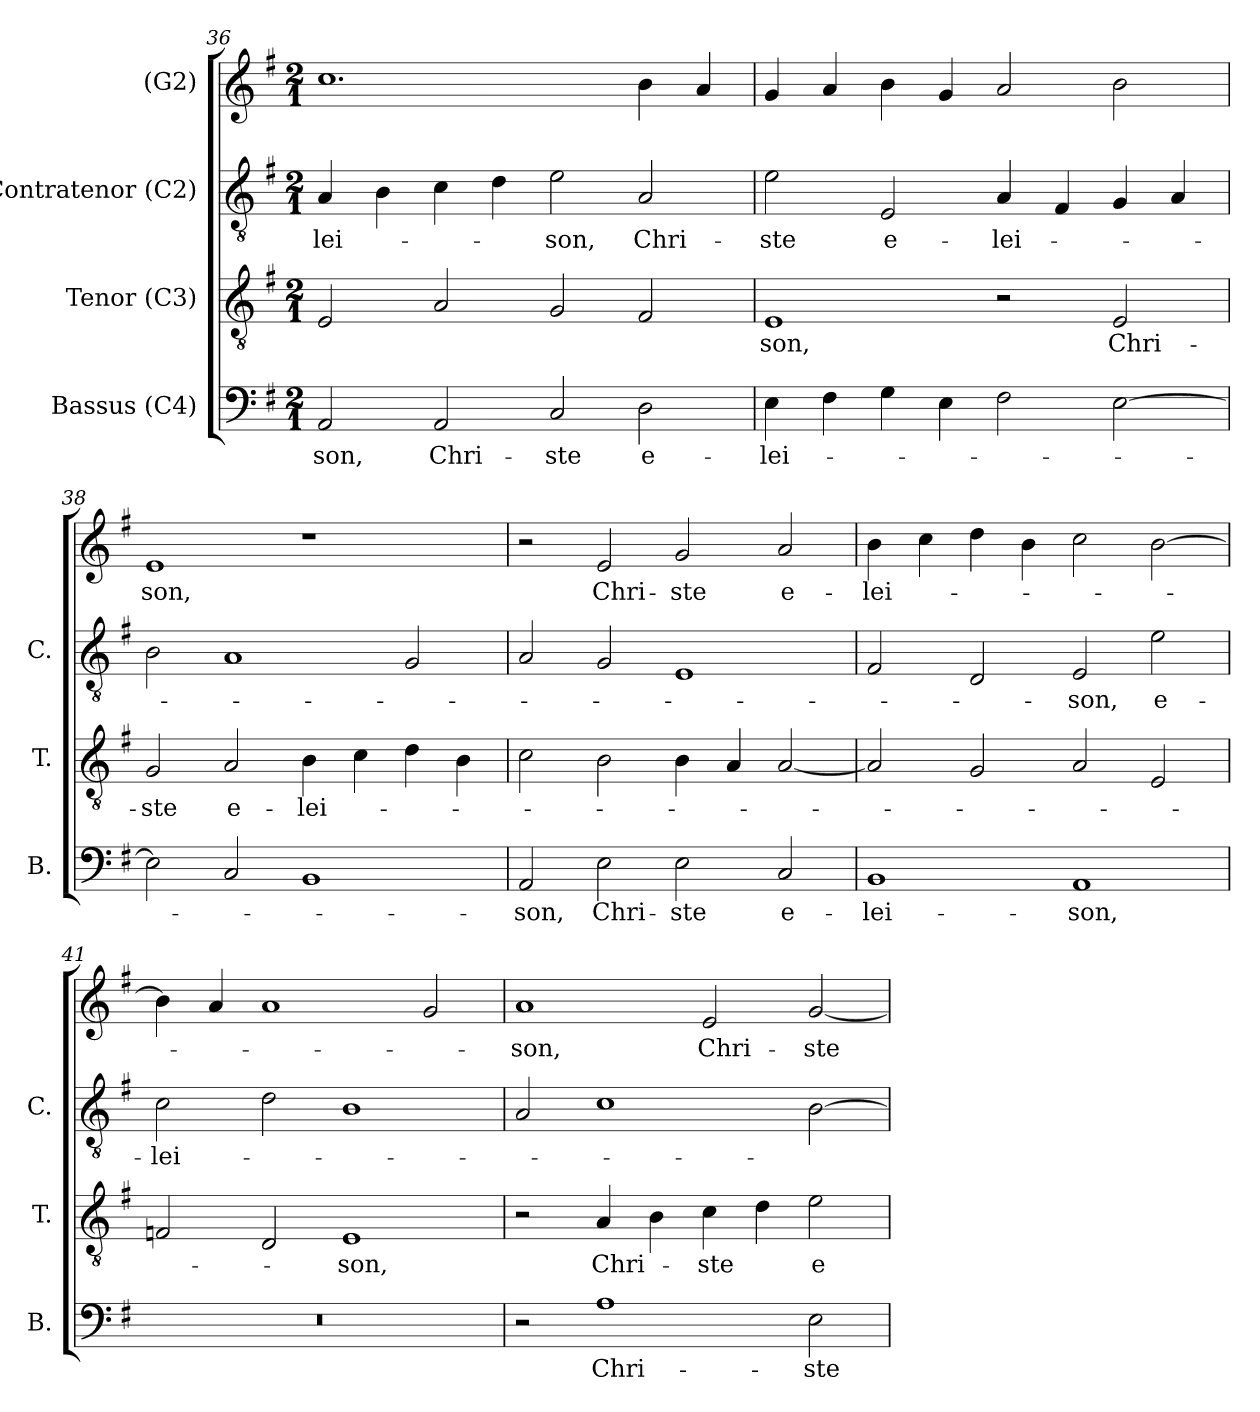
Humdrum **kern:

**kern	**text	**kern	**text	**kern	**text	**kern	**text
*part4	*part4	*part3	*part3	*part2	*part2	*part1	*part1
*staff4	*staff4	*staff3	*staff3	*staff2	*staff2	*staff1	*staff1
*I"Bassus (C4)	*	*I"Tenor (C3)	*	*I"Contratenor (C2)	*	*I"(G2)	*
*I'B.	*	*I'T.	*	*I'C.	*	*	*
!!LO:LB:g=z
*clefF4	*	*clefGv2	*	*clefGv2	*	*clefG2	*
*	*	*ITrd7c12	*	*ITrd7c12	*	*	*
*k[f#]	*	*k[f#]	*	*k[f#]	*	*k[f#]	*
*G:	*	*G:	*	*G:	*	*G:	*
*M2/1	*	*M2/1	*	*M2/1	*	*M2/1	*
=36	=36	=36	=36	=36	=36	=36	=36
!	!LO:LY:b:color=#000000	!	!	!	!	!	!
!	!	!	!	!	!LO:LY:b:color=#000000	!	!
2AAi/	-son,	2EEi/	.	4AAi/	-lei-	1.cci	.
.	.	.	.	4BBi\	.	.	.
!	!LO:LY:b:color=#000000	!	!	!	!	!	!
2AAi/	Chri-	2AAi/	.	4Ci\	.	.	.
.	.	.	.	4Di\	.	.	.
!	!LO:LY:b:color=#000000	!	!	!	!	!	!
!	!	!	!	!	!LO:LY:b:color=#000000	!	!
2Ci/	-ste	2GGi/	.	2Ei\	-son,	.	.
!	!LO:LY:b:color=#000000	!	!	!	!	!	!
!	!	!	!	!	!LO:LY:b:color=#000000	!	!
2Di\	e-	2FF#i/	.	2AAi/	Chri-	4bi\	.
.	.	.	.	.	.	4ai/	.
=37	=37	=37	=37	=37	=37	=37	=37
!	!LO:LY:b:color=#000000	!	!	!	!	!	!
!	!	!	!LO:LY:b:color=#000000	!	!	!	!
!	!	!	!	!	!LO:LY:b:color=#000000	!	!
4Ei\	-lei-	1EEi	-son,	2Ei\	-ste	4gi/	.
4F#i\	.	.	.	.	.	4ai/	.
!	!	!	!	!	!LO:LY:b:color=#000000	!	!
4Gi\	.	.	.	2EEi/	e-	4bi\	.
4Ei\	.	.	.	.	.	4gi/	.
!	!	!	!	!	!LO:LY:b:color=#000000	!	!
2F#i\	.	2r	.	4AAi/	-lei-	2ai/	.
.	.	.	.	4FF#i/	.	.	.
!	!	!	!LO:LY:b:color=#000000	!	!	!	!
[2Ei\	.	2EEi/	Chri-	4GGi/	.	2bi\	.
.	.	.	.	4AAi/	.	.	.
=38	=38	=38	=38	=38	=38	=38	=38
!	!	!	!LO:LY:b:color=#000000	!	!	!	!
!	!	!	!	!	!	!	!LO:LY:b:color=#000000
2Ei\]	.	2GGi/	-ste	2BBi\	.	1ei	-son,
!	!	!	!LO:LY:b:color=#000000	!	!	!	!
2Ci/	.	2AAi/	e-	1AAi	.	.	.
!	!	!	!LO:LY:b:color=#000000	!	!	!	!
1BBi	.	4BBi\	-lei-	.	.	1r	.
.	.	4Ci\	.	.	.	.	.
.	.	4Di\	.	2GGi/	.	.	.
.	.	4BBi\	.	.	.	.	.
=39	=39	=39	=39	=39	=39	=39	=39
!	!LO:LY:b:color=#000000	!	!	!	!	!	!
2AAi/	-son,	2Ci\	.	2AAi/	.	2r	.
!	!LO:LY:b:color=#000000	!	!	!	!	!	!
!	!	!	!	!	!	!	!LO:LY:b:color=#000000
2Ei\	Chri-	2BBi\	.	2GGi/	.	2ei/	Chri-
!	!LO:LY:b:color=#000000	!	!	!	!	!	!
!	!	!	!	!	!	!	!LO:LY:b:color=#000000
2Ei\	-ste	4BBi\	.	1EEi	.	2gi/	-ste
.	.	4AAi/	.	.	.	.	.
!	!LO:LY:b:color=#000000	!	!	!	!	!	!
!	!	!	!	!	!	!	!LO:LY:b:color=#000000
2Ci/	e-	[2AAi/	.	.	.	2ai/	e-
!!LO:PB:g=z
=40	=40	=40	=40	=40	=40	=40	=40
!	!LO:LY:b:color=#000000	!	!	!	!	!	!
!	!	!	!	!	!	!	!LO:LY:b:color=#000000
1BBi	-lei-	2AAi/]	.	2FF#i/	.	4bi\	-lei-
.	.	.	.	.	.	4cci\	.
.	.	2GGi/	.	2DDi/	.	4ddi\	.
.	.	.	.	.	.	4bi\	.
!	!LO:LY:b:color=#000000	!	!	!	!	!	!
!	!	!	!	!	!LO:LY:b:color=#000000	!	!
1AAi	-son,	2AAi/	.	2EEi/	-son,	2cci\	.
!	!	!	!	!	!LO:LY:b:color=#000000	!	!
.	.	2EEi/	.	2Ei\	e-	[2bi\	.
=41	=41	=41	=41	=41	=41	=41	=41
!LO:N:vis=1	!	!	!	!	!	!	!
!	!	!	!	!	!LO:LY:b:color=#000000	!	!
0r	.	2FFi/	.	2Ci\	-lei-	4bi\]	.
.	.	.	.	.	.	4ai/	.
.	.	2DDi/	.	2Di\	.	1ai	.
!	!	!	!LO:LY:b:color=#000000	!	!	!	!
.	.	1EEi	-son,	1BBi	.	.	.
.	.	.	.	.	.	2gi/	.
=42	=42	=42	=42	=42	=42	=42	=42
!	!	!	!	!	!	!	!LO:LY:b:color=#000000
2r	.	2r	.	2AAi/	.	1ai	-son,
!	!LO:LY:b:color=#000000	!	!	!	!	!	!
!	!	!	!LO:LY:b:color=#000000	!	!	!	!
1Ai	Chri-	4AAi/	Chri-	1Ci	.	.	.
.	.	4BBi\	.	.	.	.	.
!	!	!	!LO:LY:b:color=#000000	!	!	!	!
!	!	!	!	!	!	!	!LO:LY:b:color=#000000
.	.	4Ci\	-ste	.	.	2ei/	Chri-
.	.	4Di\	.	.	.	.	.
!	!LO:LY:b:color=#000000	!	!	!	!	!	!
!	!	!	!LO:LY:b:color=#000000	!	!	!	!
!	!	!	!	!	!	!	!LO:LY:b:color=#000000
2Ei\	-ste	2Ei\	e-	[2BBi\	.	[2gi/	-ste
=	=	=	=	=	=	=	=
*-	*-	*-	*-	*-	*-	*-	*-
